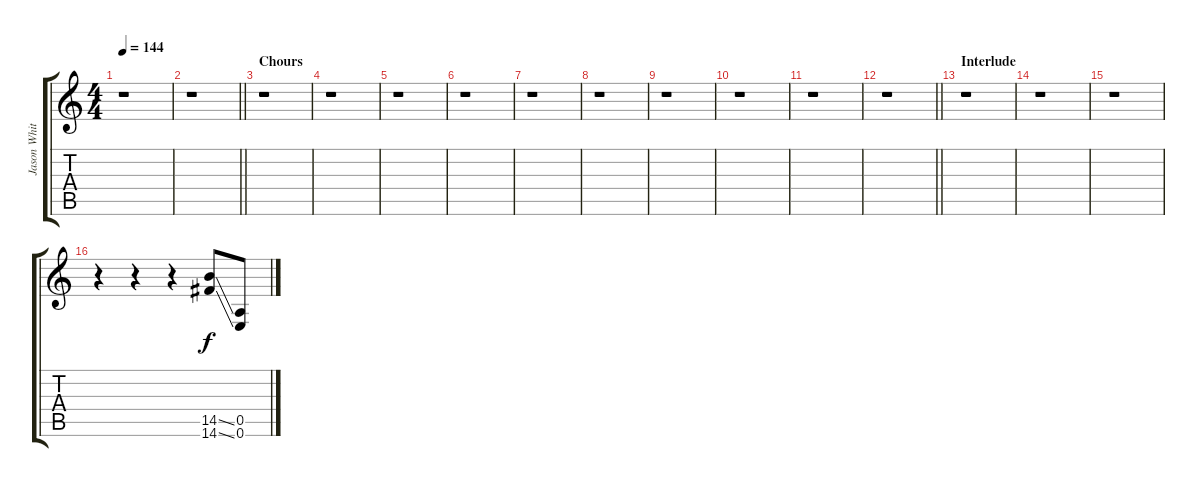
\track ("Jason White - Lead Guitar" "Jason Whit") {instrument overdrivenguitar}
\staff {score tabs}
\tuning (E4 B3 G3 D3 A2 E2) {hide}
\ts (4 4)
\tempo 144
\clef g2
\ks c
r.1{dy f} |
\barLineRight lightlight
r.1 |
\section ("" "Chours")
r.1 |
r.1 |
r.1 |
r.1 |
r.1 |
r.1 |
r.1 |
r.1 |
r.1 |
\barLineRight lightlight
r.1 |
\section ("" "Interlude")
r.1 |
r.1 |
r.1 |
r.4 r.4 r.4 (14.5{ss} 14.6{ss}).8 (0.5 0.6).8
